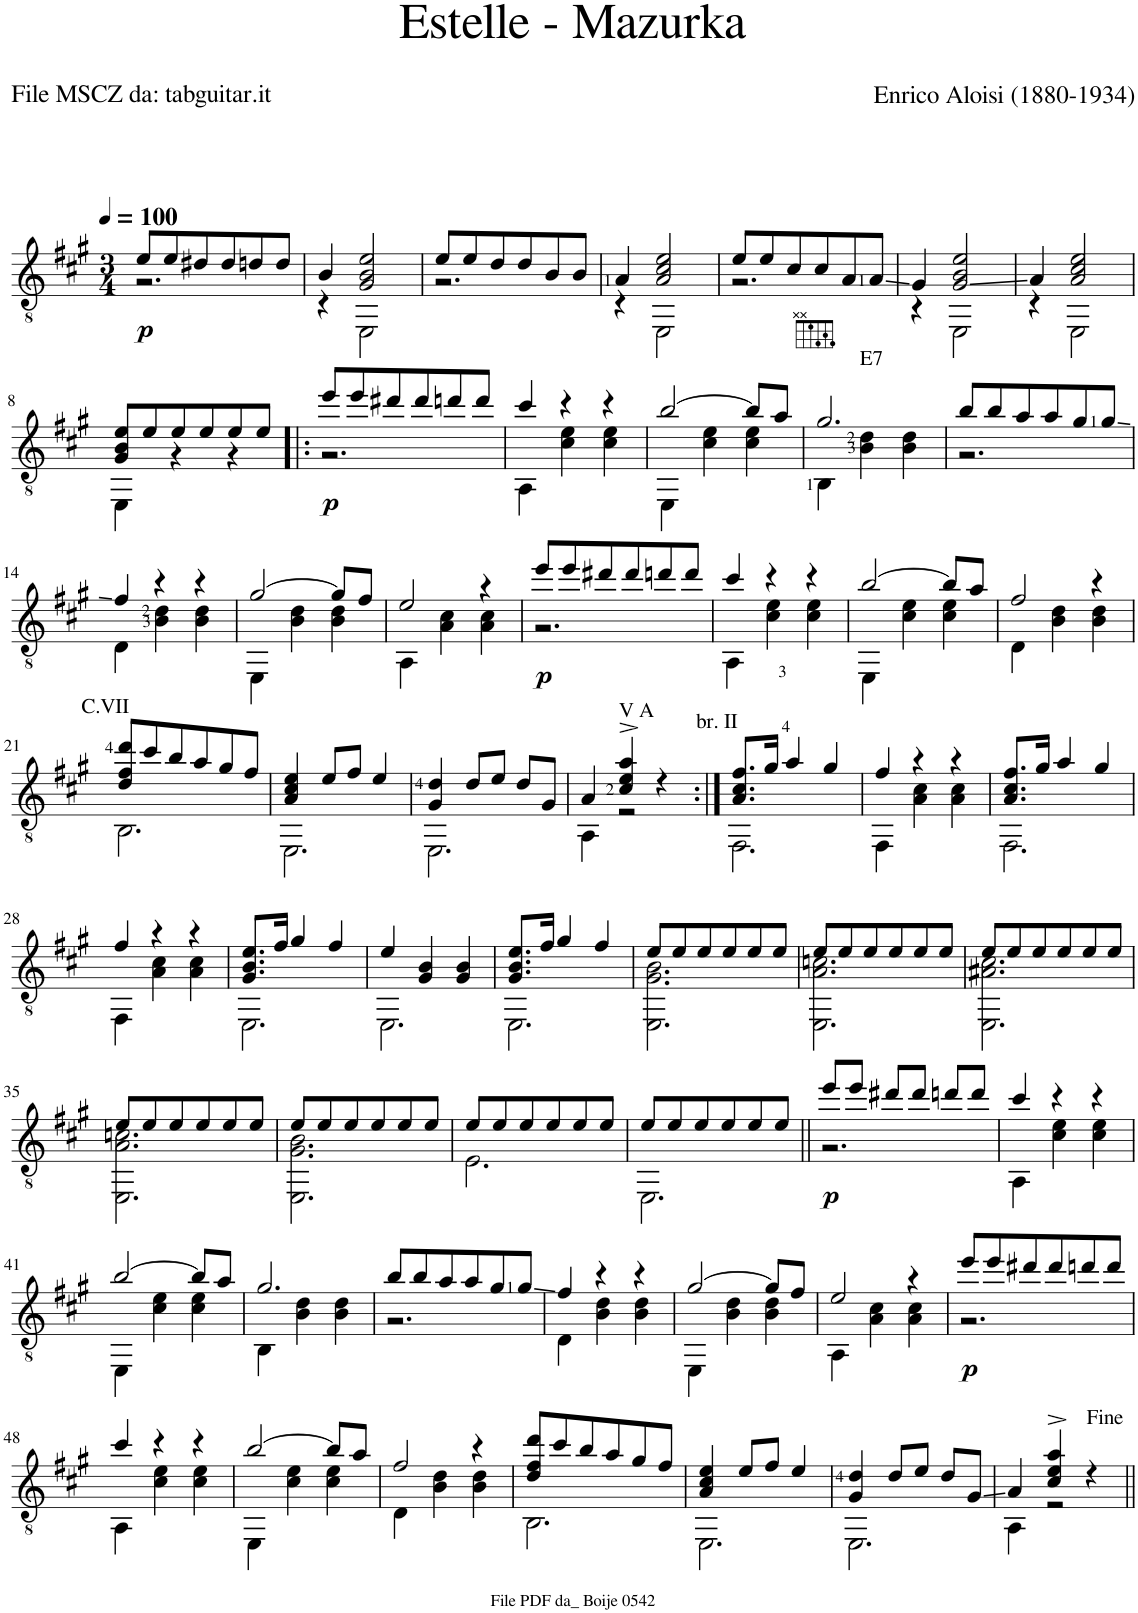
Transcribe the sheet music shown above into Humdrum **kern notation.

**kern	**dynam
*part1	*part1
*staff1	*staff1
*I"Guitar	*
*I'Guit.	*
*clefGv2	*
*k[f#c#g#]	*
*M3/4	*
*MM100	*
=1	=1
*^	*
!	!	!LO:DY:b
8e/L	2.r	p
8e/	.	.
8d#X/	.	.
8d#/	.	.
8dn/	.	.
8d/J	.	.
=2	=2	=2
4B/	4r	.
2G#/ 2B/ 2e/	2EE\	.
=3	=3	=3
8e/L	2.r	.
8e/	.	.
8d/	.	.
8d/	.	.
8B/	.	.
8B/J	.	.
=4	=4	=4
4A/	4r	.
2A/ 2c#/ 2e/	2EE\	.
=5	=5	=5
8e/L	2.r	.
8e/	.	.
8c#/	.	.
8c#/	.	.
8A/	.	.
8A/J	.	.
=6	=6	=6
4G#/	4r	.
2G#/ 2B/ 2e/	2EE\	.
=7	=7	=7
4A/	4r	.
2A/ 2c#/ 2e/	2EE\	.
!!LO:LB:g=z	!!
=8	=8	=8
8G#/ 8B/ 8e/L	4EE\	.
8e/	.	.
8e/	4r	.
8e/	.	.
8e/	4r	.
8e/J	.	.
=9!|:	=9!|:	=9!|:
!	!	!LO:DY:b
8ee/L	2.r	p
8ee/	.	.
8dd#X/	.	.
8dd#/	.	.
8ddn/	.	.
8dd/J	.	.
=10	=10	=10
4cc#/	4AA\	.
4r	4c#\ 4e\	.
4r	4c#\ 4e\	.
=11	=11	=11
[2b/	4EE\	.
.	4c#\ 4e\	.
8b/L]	4c#\ 4e\	.
8a/J	.	.
=12	=12	=12
2.g#/	4BB\	.
!	!LO:TX:a:t=E7	!
.	4B\ 4d\	.
.	4B\ 4d\	.
=13	=13	=13
8b/L	2.r	.
8b/	.	.
8a/	.	.
8a/	.	.
8g#/	.	.
8g#/J	.	.
!!LO:LB:g=z	!!
=14	=14	=14
4f#/	4D\	.
4r	4B\ 4d\	.
4r	4B\ 4d\	.
=15	=15	=15
[2g#/	4EE\	.
.	4B\ 4d\	.
8g#/L]	4B\ 4d\	.
8f#/J	.	.
=16	=16	=16
2e/	4AA\	.
.	4A\ 4c#\	.
4r	4A\ 4c#\	.
=17	=17	=17
!	!	!LO:DY:b
8ee/L	2.r	p
8ee/	.	.
8dd#X/	.	.
8dd#/	.	.
8ddn/	.	.
8dd/J	.	.
=18	=18	=18
4cc#/	4AA\	.
4r	4c#\ 4e\	.
4r	4c#\ 4e\	.
=19	=19	=19
[2b/	4EE\	.
.	4c#\ 4e\	.
8b/L]	4c#\ 4e\	.
8a/J	.	.
=20	=20	=20
2f#/	4D\	.
.	4B\ 4d\	.
4r	4B\ 4d\	.
!!LO:LB:g=z	!!
=21	=21	=21
!LO:TX:a:t=C.VII	!	!
8d/ 8f#/ 8dd/L	2.BB\	.
8cc#/	.	.
8b/	.	.
8a/	.	.
8g#/	.	.
8f#/J	.	.
=22	=22	=22
4A/ 4c#/ 4e/	2.EE\	.
8e/L	.	.
8f#/J	.	.
4e/	.	.
=23	=23	=23
4G#/ 4d/	2.EE\	.
8d/L	.	.
8e/J	.	.
8d/L	.	.
8G#/J	.	.
=24	=24	=24
4A/	4AA\	.
!LO:TX:a:t=V A	!	!
4c#/^ 4e/^ 4a/^	2r	.
4r	.	.
=25:|!	=25:|!	=25:|!
!LO:TX:a:t=br. II	!	!
8.A/ 8.c#/ 8.f#/L	2.FF#\	.
16g#/Jk	.	.
4a/	.	.
4g#/	.	.
=26	=26	=26
4f#/	4FF#\	.
4r	4A\ 4c#\	.
4r	4A\ 4c#\	.
=27	=27	=27
8.A/ 8.c#/ 8.f#/L	2.FF#\	.
16g#/Jk	.	.
4a/	.	.
4g#/	.	.
!!LO:LB:g=z	!!
=28	=28	=28
4f#/	4FF#\	.
4r	4A\ 4c#\	.
4r	4A\ 4c#\	.
=29	=29	=29
8.G#/ 8.B/ 8.e/L	2.EE\	.
16f#/Jk	.	.
4g#/	.	.
4f#/	.	.
=30	=30	=30
4e/	2.EE\	.
4G#/ 4B/	.	.
4G#/ 4B/	.	.
=31	=31	=31
8.G#/ 8.B/ 8.e/L	2.EE\	.
16f#/Jk	.	.
4g#/	.	.
4f#/	.	.
=32	=32	=32
8e/L	2.EE\ 2.G#\ 2.B\	.
8e/	.	.
8e/	.	.
8e/	.	.
8e/	.	.
8e/J	.	.
=33	=33	=33
8e/L	2.EE\ 2.A\ 2.cn\	.
8e/	.	.
8e/	.	.
8e/	.	.
8e/	.	.
8e/J	.	.
=34	=34	=34
8e/L	2.EE\ 2.A#X\ 2.c#\	.
8e/	.	.
8e/	.	.
8e/	.	.
8e/	.	.
8e/J	.	.
!!LO:LB:g=z	!!
=35	=35	=35
8e/L	2.EE\ 2.A\ 2.cn\	.
8e/	.	.
8e/	.	.
8e/	.	.
8e/	.	.
8e/J	.	.
=36	=36	=36
8e/L	2.EE\ 2.G#\ 2.B\	.
8e/	.	.
8e/	.	.
8e/	.	.
8e/	.	.
8e/J	.	.
=37	=37	=37
8e/L	2.E\	.
8e/	.	.
8e/	.	.
8e/	.	.
8e/	.	.
8e/J	.	.
=38	=38	=38
8e/L	2.EE\	.
8e/	.	.
8e/	.	.
8e/	.	.
8e/	.	.
8e/J	.	.
=39||	=39||	=39||
!	!	!LO:DY:b
8ee/L	2.r	p
8ee/J	.	.
8dd#X/L	.	.
8dd#/J	.	.
8ddn/L	.	.
8dd/J	.	.
=40	=40	=40
4cc#/	4AA\	.
4r	4c#\ 4e\	.
4r	4c#\ 4e\	.
!!LO:LB:g=z	!!
=41	=41	=41
[2b/	4EE\	.
.	4c#\ 4e\	.
8b/L]	4c#\ 4e\	.
8a/J	.	.
=42	=42	=42
2.g#/	4BB\	.
.	4B\ 4d\	.
.	4B\ 4d\	.
=43	=43	=43
8b/L	2.r	.
8b/	.	.
8a/	.	.
8a/	.	.
8g#/	.	.
8g#/J	.	.
=44	=44	=44
4f#/	4D\	.
4r	4B\ 4d\	.
4r	4B\ 4d\	.
=45	=45	=45
[2g#/	4EE\	.
.	4B\ 4d\	.
8g#/L]	4B\ 4d\	.
8f#/J	.	.
=46	=46	=46
2e/	4AA\	.
.	4A\ 4c#\	.
4r	4A\ 4c#\	.
=47	=47	=47
!	!	!LO:DY:b
8ee/L	2.r	p
8ee/	.	.
8dd#X/	.	.
8dd#/	.	.
8ddn/	.	.
8dd/J	.	.
!!LO:LB:g=z	!!
=48	=48	=48
4cc#/	4AA\	.
4r	4c#\ 4e\	.
4r	4c#\ 4e\	.
=49	=49	=49
[2b/	4EE\	.
.	4c#\ 4e\	.
8b/L]	4c#\ 4e\	.
8a/J	.	.
=50	=50	=50
2f#/	4D\	.
.	4B\ 4d\	.
4r	4B\ 4d\	.
=51	=51	=51
8d/ 8f#/ 8dd/L	2.BB\	.
8cc#/	.	.
8b/	.	.
8a/	.	.
8g#/	.	.
8f#/J	.	.
=52	=52	=52
4A/ 4c#/ 4e/	2.EE\	.
8e/L	.	.
8f#/J	.	.
4e/	.	.
=53	=53	=53
4G#/ 4d/	2.EE\	.
8d/L	.	.
8e/J	.	.
8d/L	.	.
8G#/J	.	.
=54	=54	=54
4A/	4AA\	.
4c#/^ 4e/^ 4a/^	2r	.
4r	.	.
*v	*v	*
=||	=||
*-	*-
